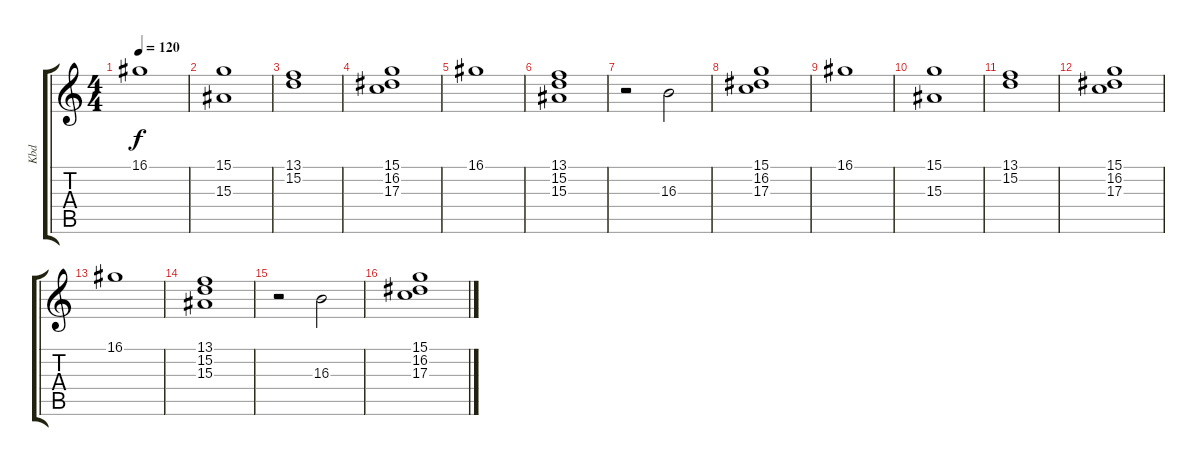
\track ("Kbd" "Kbd") {instrument synthvoice}
\staff {score tabs}
\tuning (E4 B3 G3 D3 A2 E2) {hide}
\ts (4 4)
\tempo 120
\clef g2
\ks c
16.1.1{dy f} |
(15.1 15.3).1 |
(13.1 15.2).1 |
(15.1 16.2 17.3).1 |
16.1.1 |
(13.1 15.2 15.3).1 |
r.2 16.3.2 |
(15.1 16.2 17.3).1 |
16.1.1 |
(15.1 15.3).1 |
(13.1 15.2).1 |
(15.1 16.2 17.3).1 |
16.1.1 |
(13.1 15.2 15.3).1 |
r.2 16.3.2 |
(15.1 16.2 17.3).1
